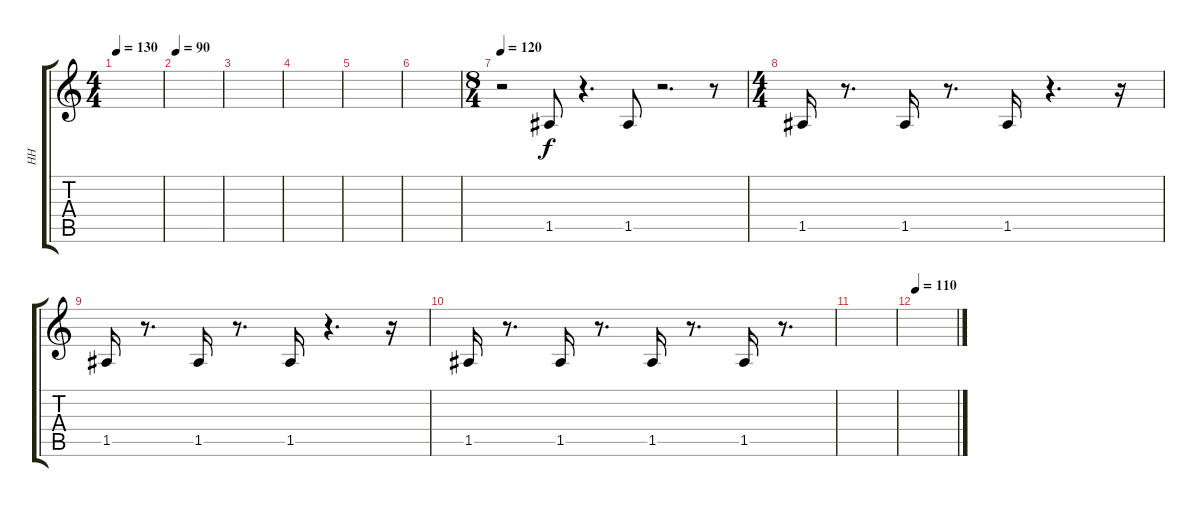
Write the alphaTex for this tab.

\track ("HH" "HH") {instrument acousticguitarsteel}
\staff {score tabs}
\tuning (E4 B3 G3 D3 A2 E2) {hide}
\ts (4 4)
\tempo 130
\clef g2
\ks c
|
\tempo 90
|
|
|
|
|
\ts (8 4)
\tempo 120
r.2 1.5.8 r.4{d} 1.5.8 r.2{d} r.8 |
\ts (4 4)
1.5.16 r.8{d} 1.5.16 r.8{d} 1.5.16 r.4{d} r.16 |
1.5.16 r.8{d} 1.5.16 r.8{d} 1.5.16 r.4{d} r.16 |
1.5.16 r.8{d} 1.5.16 r.8{d} 1.5.16 r.8{d} 1.5.16 r.8{d} |
|
\tempo 110
